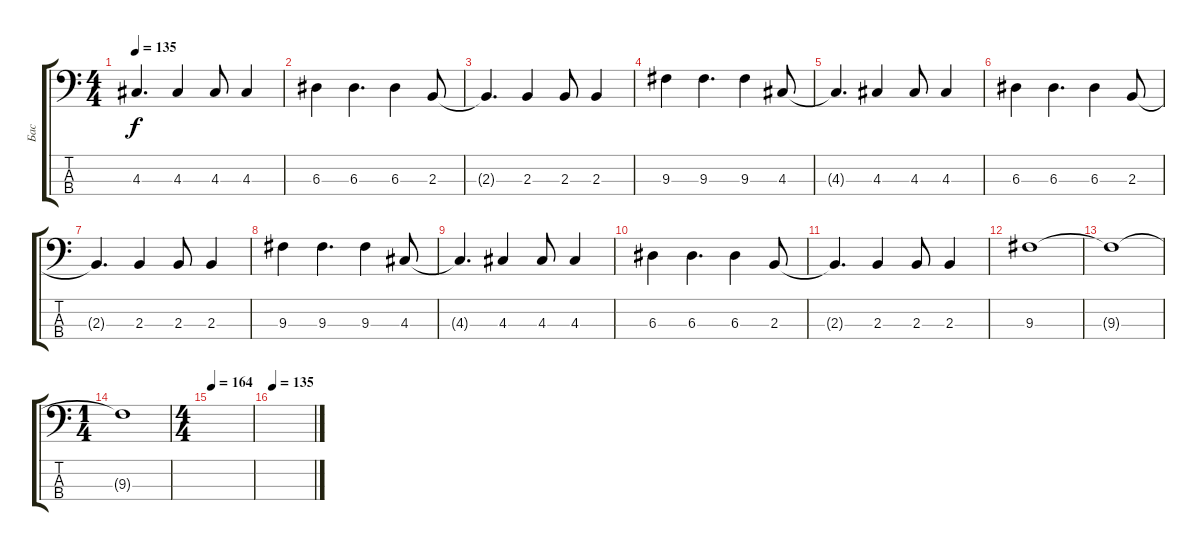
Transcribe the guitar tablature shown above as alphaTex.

\track ("Бас" "Бас") {instrument electricbasspick}
\staff {score tabs}
\tuning (G2 D2 A1 E1) {hide}
\ts (4 4)
\tempo 135
\clef f4
\ks c
4.3{t}.4{d dy f} 4.3.4 4.3.8 4.3.4 |
6.3.4 6.3.4{d} 6.3.4 2.3.8 |
2.3{t}.4{d} 2.3.4 2.3.8 2.3.4 |
9.3.4 9.3.4{d} 9.3.4 4.3.8 |
4.3{t}.4{d} 4.3.4 4.3.8 4.3.4 |
6.3.4 6.3.4{d} 6.3.4 2.3.8 |
2.3{t}.4{d} 2.3.4 2.3.8 2.3.4 |
9.3.4 9.3.4{d} 9.3.4 4.3.8 |
4.3{t}.4{d} 4.3.4 4.3.8 4.3.4 |
6.3.4 6.3.4{d} 6.3.4 2.3.8 |
2.3{t}.4{d} 2.3.4 2.3.8 2.3.4 |
9.3.1 |
9.3{t}.1 |
\ts (1 4)
9.3{t}.1 |
\ts (4 4)
\tempo 164
|
\tempo 135
